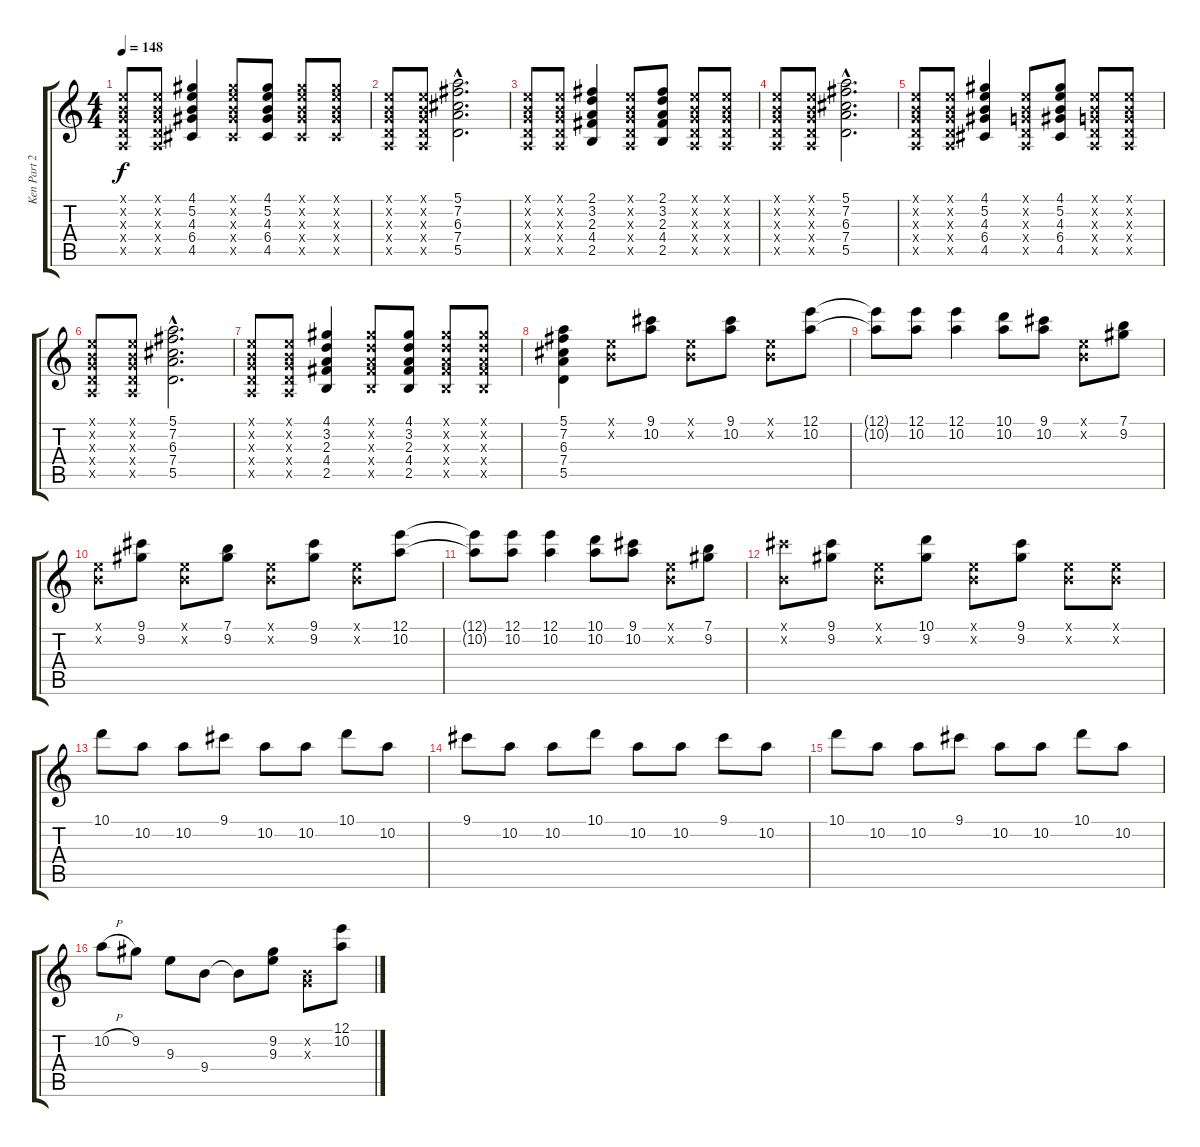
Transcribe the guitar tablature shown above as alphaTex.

\track ("Ken Part 2" "Ken Part 2") {instrument electricguitarclean}
\staff {score tabs}
\tuning (E4 B3 G3 D3 A2 E2) {hide}
\ts (4 4)
\tempo 148
\clef g2
\ks c
(0.1{x} 0.2{x} 0.3{x} 0.4{x} 0.5{x}).8{dy f} (0.1{x} 0.2{x} 0.3{x} 0.4{x} 0.5{x}).8 (4.1 5.2 4.3 6.4 4.5).4 (4.1{x} 5.2{x} 4.3{x} 6.4{x} 4.5{x}).8 (4.1 5.2 4.3 6.4 4.5).8 (4.1{x} 5.2{x} 4.3{x} 6.4{x} 4.5{x}).8 (4.1{x} 5.2{x} 4.3{x} 6.4{x} 4.5{x}).8 |
(0.1{x} 0.2{x} 0.3{x} 0.4{x} 0.5{x}).8 (0.1{x} 0.2{x} 0.3{x} 0.4{x} 0.5{x}).8 (5.1{hac} 7.2{hac} 6.3{hac} 7.4{hac} 5.5{hac}).2{d} |
(0.1{x} 0.2{x} 0.3{x} 0.4{x} 0.5{x}).8 (0.1{x} 0.2{x} 0.3{x} 0.4{x} 0.5{x}).8 (2.1 3.2 2.3 4.4 2.5).4 (0.1{x} 0.2{x} 0.3{x} 0.4{x} 0.5{x}).8 (2.1 3.2 2.3 4.4 2.5).8 (0.1{x} 0.2{x} 0.3{x} 0.4{x} 0.5{x}).8 (0.1{x} 0.2{x} 0.3{x} 0.4{x} 0.5{x}).8 |
(0.1{x} 0.2{x} 0.3{x} 0.4{x} 0.5{x}).8 (0.1{x} 0.2{x} 0.3{x} 0.4{x} 0.5{x}).8 (5.1{hac} 7.2{hac} 6.3{hac} 7.4{hac} 5.5{hac}).2{d} |
(0.1{x} 0.2{x} 0.3{x} 0.4{x} 0.5{x}).8 (0.1{x} 0.2{x} 0.3{x} 0.4{x} 0.5{x}).8 (4.1 5.2 4.3 6.4 4.5).4 (0.1{x} 0.2{x} 0.3{x} 0.4{x} 0.5{x}).8 (4.1 5.2 4.3 6.4 4.5).8 (0.1{x} 0.2{x} 0.3{x} 0.4{x} 0.5{x}).8 (0.1{x} 0.2{x} 0.3{x} 0.4{x} 0.5{x}).8 |
(0.1{x} 0.2{x} 0.3{x} 0.4{x} 0.5{x}).8 (0.1{x} 0.2{x} 0.3{x} 0.4{x} 0.5{x}).8 (5.1{hac} 7.2{hac} 6.3{hac} 7.4{hac} 5.5{hac}).2{d} |
(0.1{x} 0.2{x} 0.3{x} 0.4{x} 0.5{x}).8 (0.1{x} 0.2{x} 0.3{x} 0.4{x} 0.5{x}).8 (4.1 3.2 2.3 4.4 2.5).4 (4.1{x} 3.2{x} 2.3{x} 4.4{x} 2.5{x}).8 (4.1 3.2 2.3 4.4 2.5).8 (4.1{x} 3.2{x} 2.3{x} 4.4{x} 2.5{x}).8 (4.1{x} 3.2{x} 2.3{x} 4.4{x} 2.5{x}).8 |
(5.1 7.2 6.3 7.4 5.5).4 (0.1{x} 0.2{x}).8 (9.1 10.2).8 (0.1{x} 0.2{x}).8 (9.1 10.2).8 (0.1{x} 0.2{x}).8 (12.1 10.2).8 |
(12.1{t} 10.2{t}).8 (12.1 10.2).8 (12.1 10.2).4 (10.1 10.2).8 (9.1 10.2).8 (0.1{x} 0.2{x}).8 (7.1 9.2).8 |
(0.1{x} 0.2{x}).8 (9.1 9.2).8 (0.1{x} 0.2{x}).8 (7.1 9.2).8 (0.1{x} 0.2{x}).8 (9.1 9.2).8 (0.1{x} 0.2{x}).8 (12.1 10.2).8 |
(12.1{t} 10.2{t}).8 (12.1 10.2).8 (12.1 10.2).4 (10.1 10.2).8 (9.1 10.2).8 (0.1{x} 0.2{x}).8 (7.1 9.2).8 |
(9.1{x} 0.2{x}).8 (9.1 9.2).8 (0.1{x} 0.2{x}).8 (10.1 9.2).8 (0.1{x} 0.2{x}).8 (9.1 9.2).8 (0.1{x} 0.2{x}).8 (0.1{x} 0.2{x}).8 |
10.1.8 10.2.8 10.2.8 9.1.8 10.2.8 10.2.8 10.1.8 10.2.8 |
9.1.8 10.2.8 10.2.8 10.1.8 10.2.8 10.2.8 9.1.8 10.2.8 |
10.1.8 10.2.8 10.2.8 9.1.8 10.2.8 10.2.8 10.1.8 10.2.8 |
10.2{h}.8 9.2.8 9.3.8 9.4.8 9.4{t}.8 (9.2 9.3).8 (0.2{x} 0.3{x}).8 (12.1 10.2).8
